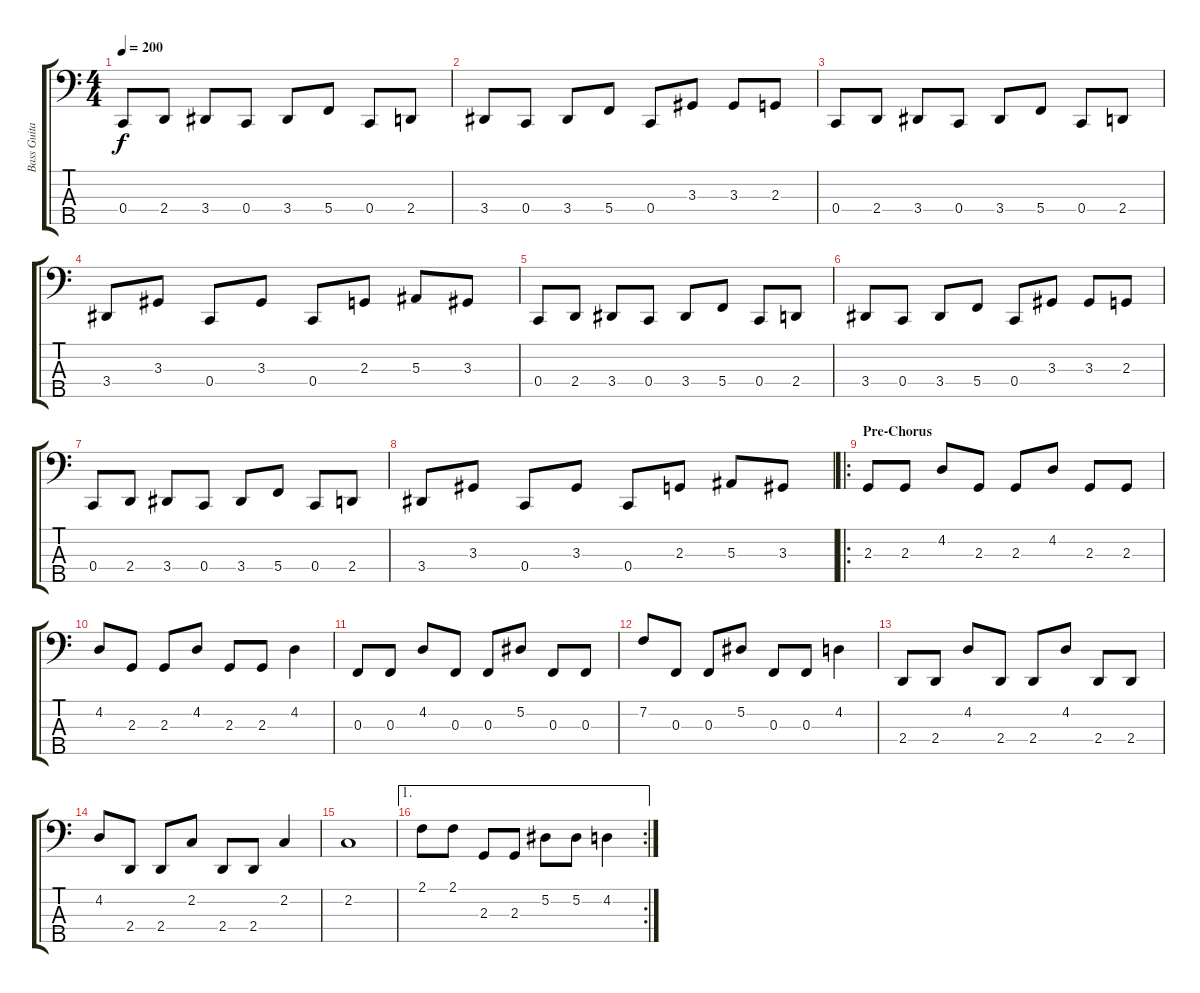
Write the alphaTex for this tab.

\track ("Bass Guitar" "Bass Guita") {instrument electricbassfinger}
\staff {score tabs}
\tuning (Eb2 Bb1 F1 C1 G0) {hide}
\ts (4 4)
\tempo 200
\clef f4
\ks c
0.4.8{dy f} 2.4.8 3.4.8 0.4.8 3.4.8 5.4.8 0.4.8 2.4.8 |
3.4.8 0.4.8 3.4.8 5.4.8 0.4.8 3.3.8 3.3.8 2.3.8 |
0.4.8 2.4.8 3.4.8 0.4.8 3.4.8 5.4.8 0.4.8 2.4.8 |
3.4.8 3.3.8 0.4.8 3.3.8 0.4.8 2.3.8 5.3.8 3.3.8 |
0.4.8 2.4.8 3.4.8 0.4.8 3.4.8 5.4.8 0.4.8 2.4.8 |
3.4.8 0.4.8 3.4.8 5.4.8 0.4.8 3.3.8 3.3.8 2.3.8 |
0.4.8 2.4.8 3.4.8 0.4.8 3.4.8 5.4.8 0.4.8 2.4.8 |
3.4.8 3.3.8 0.4.8 3.3.8 0.4.8 2.3.8 5.3.8 3.3.8 |
\ro
\section ("" "Pre-Chorus")
2.3.8 2.3.8 4.2.8 2.3.8 2.3.8 4.2.8 2.3.8 2.3.8 |
4.2.8 2.3.8 2.3.8 4.2.8 2.3.8 2.3.8 4.2.4 |
0.3.8 0.3.8 4.2.8 0.3.8 0.3.8 5.2.8 0.3.8 0.3.8 |
7.2.8 0.3.8 0.3.8 5.2.8 0.3.8 0.3.8 4.2.4 |
2.4.8 2.4.8 4.2.8 2.4.8 2.4.8 4.2.8 2.4.8 2.4.8 |
4.2.8 2.4.8 2.4.8 2.2.8 2.4.8 2.4.8 2.2.4 |
2.2.1 |
\ae 1
\rc 2
2.1.8 2.1.8 2.3.8 2.3.8 5.2.8 5.2.8 4.2.4
